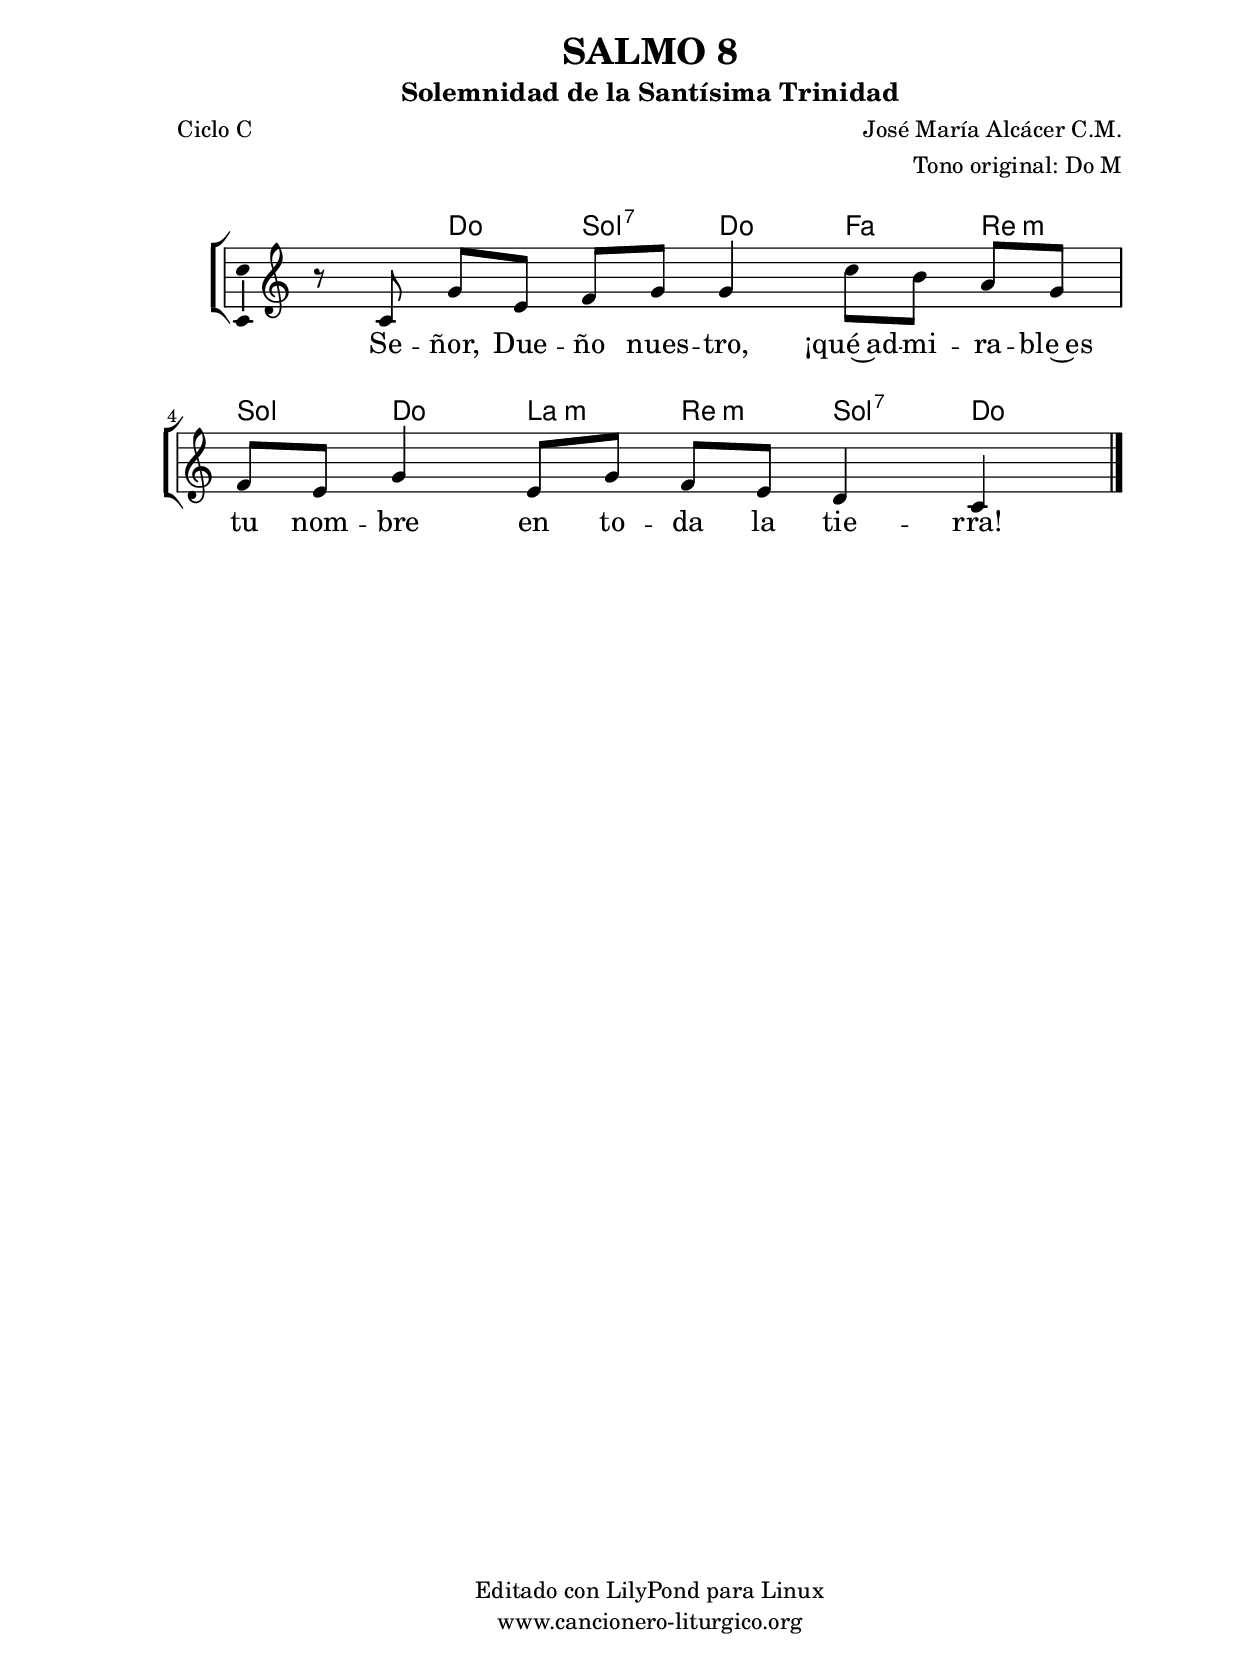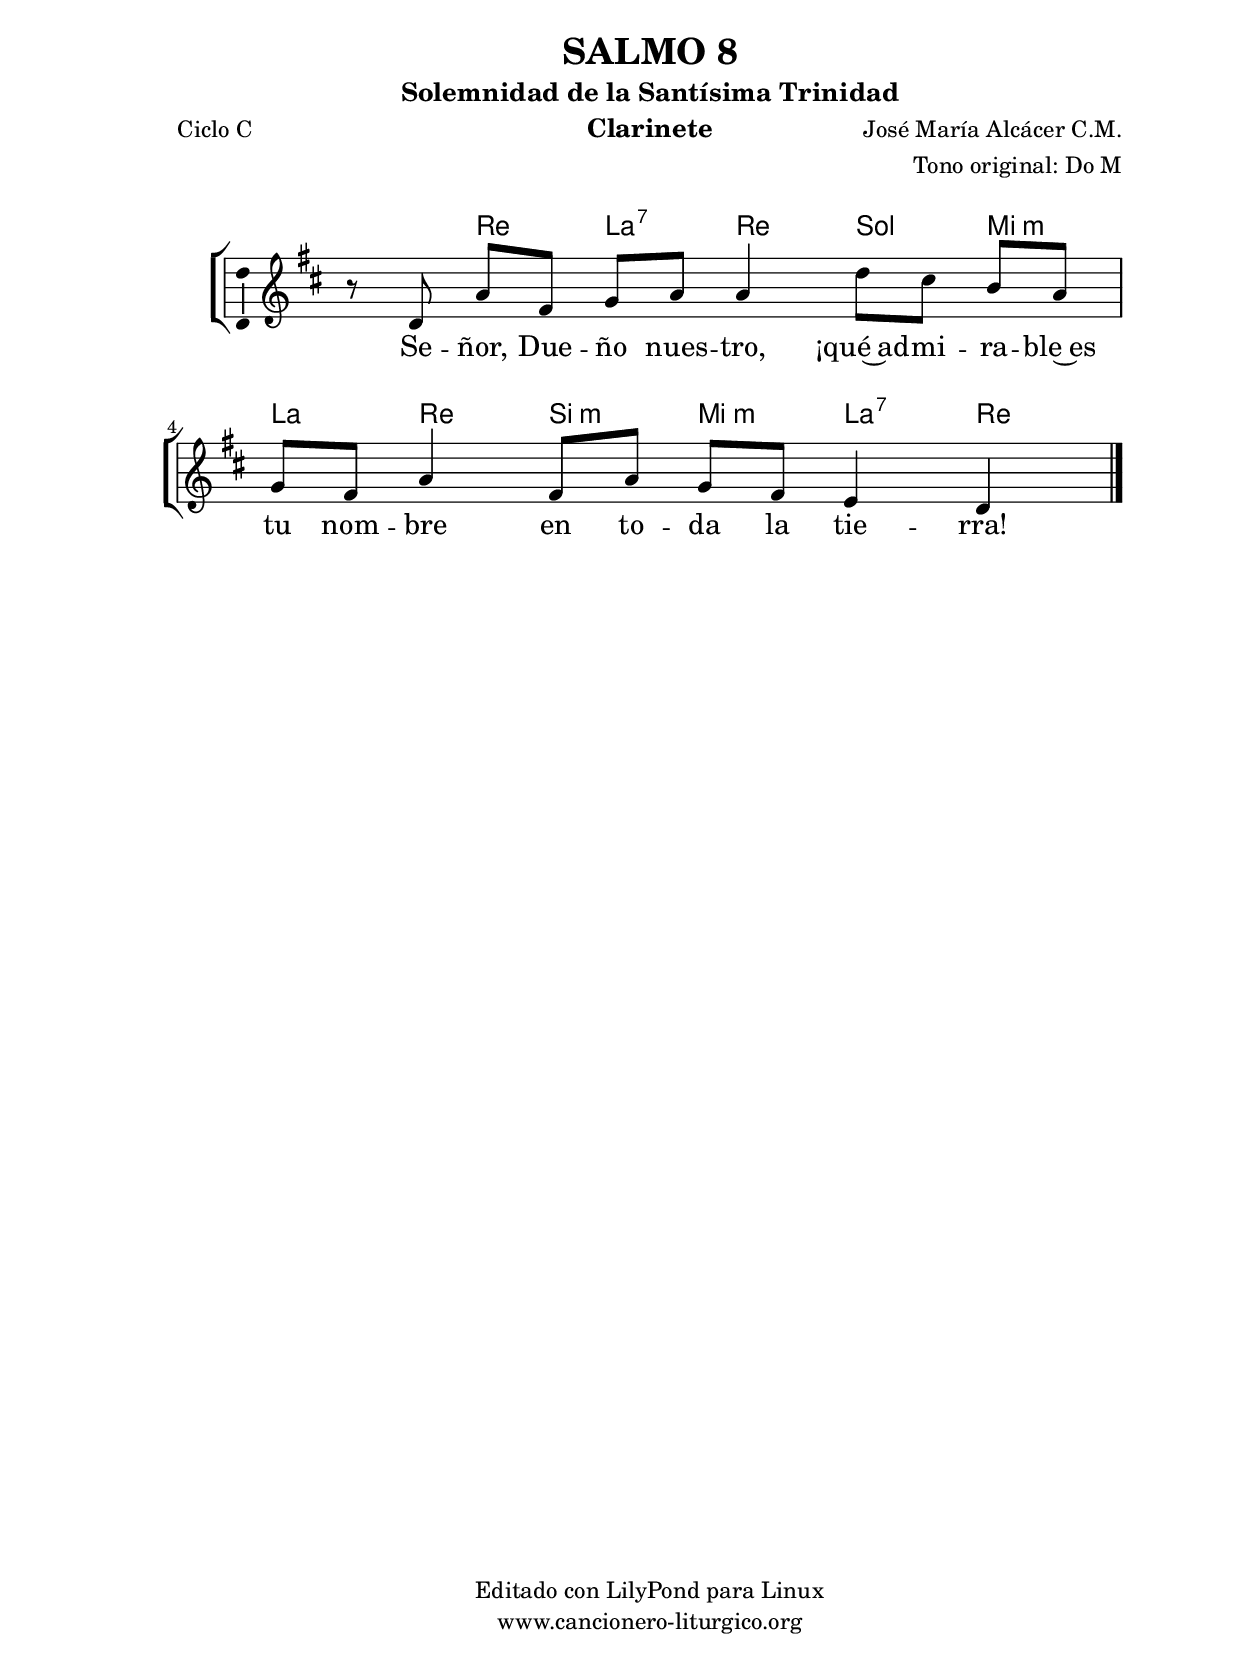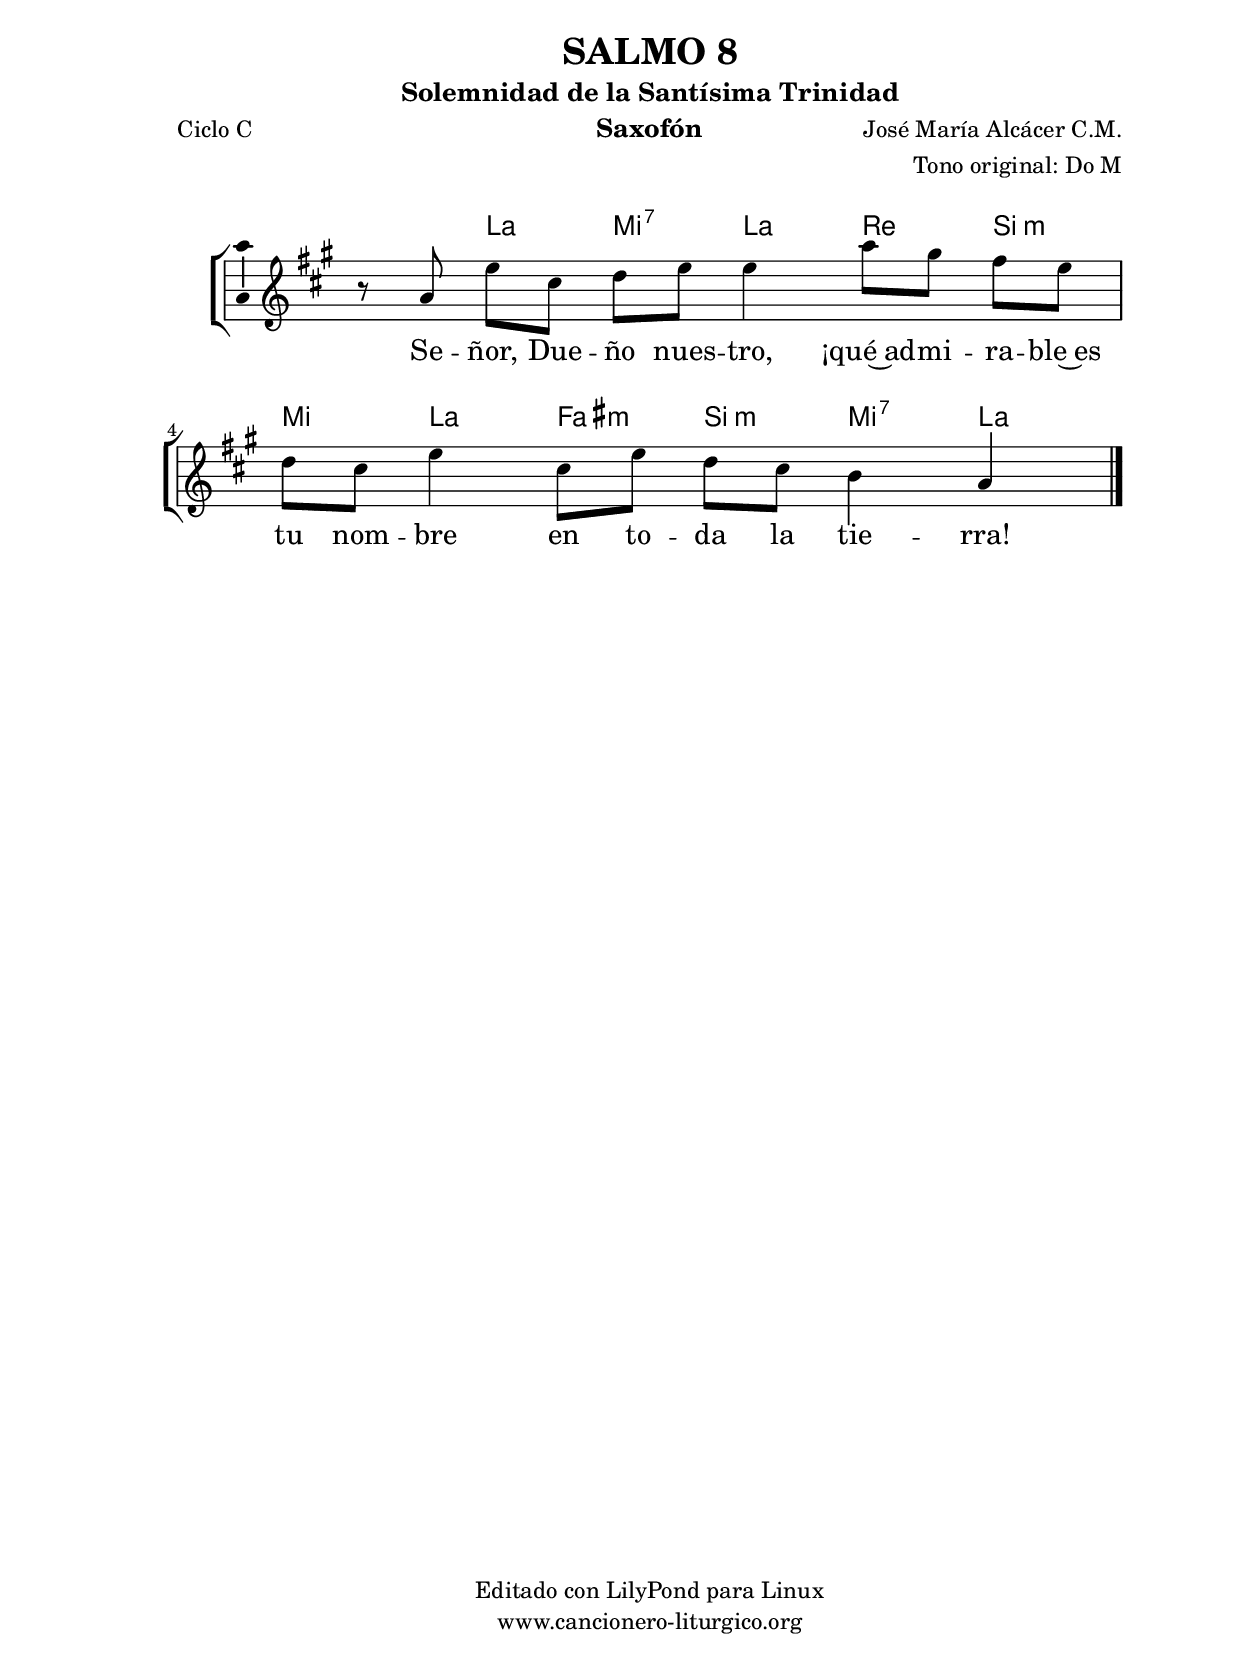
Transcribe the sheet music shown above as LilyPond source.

%
%para convertir .midi en .wav:
%timidity filename.midi -Ow -o finename.wav
%
%
%Para convertir de .wav a .mp3:
%lame -h -m j filename.wav
%
%
%para escuchar el midi:
%timidity nombrefichero.midi
%


%versión de lilypond para la que se ha escrito esta partitura:
\version "2.16.0"

	%Tamaño papel
	#(set-default-paper-size "a4")
	%Tamaño partitura
	#(set-global-staff-size 20)
	%No responde al pulsar sobre una nota
	#(ly:set-option 'point-and-click #f)

%parámetros del encabezamiento:
\header {
	title = "SALMO 8"
	subtitle = "Solemnidad de la Santísima Trinidad"
	composer = "José María Alcácer C.M."
	poet = "Ciclo C"
	meter = ""
	arranger = "Tono original: Do M"
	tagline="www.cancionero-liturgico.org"
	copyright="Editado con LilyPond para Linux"
	tiempo = "Ordinario"
	usos = "Salmo"
	letra = "Señor, Dueño nuestro, ¡qué admirable es tu nombre en toda la tierra!"
	}

%parámetros asociados al papel:
\paper  {
	oddHeaderMarkup = \markup {\fill-line { \on-the-fly #not-first-page \fromproperty #'header:title \on-the-fly #not-first-page \fromproperty #'header:composer }}
	evenHeaderMarkup = \markup {\fill-line { \fromproperty #'header:composer \fromproperty #'header:title }}
	#(set-paper-size "a4")
	print-page-number = ##f
	first-page-number = 1
	print-first-page-number = ##f
%	head-separation = 3.0 \cm
	top-margin = 2.0 \cm
	bottom-margin = 0.5\cm
%%%	bottom-margin = -1.0\cm
	left-margin = 3.0 \cm
	line-width = 16.0 \cm 
	indent = 8\mm
	interscoreline = 2.\mm
	between-system-space = 15\mm
%	para que las partituras no llenen la hoja:
	ragged-bottom = ##t
%	idem para la última hoja:
	ragged-last-bottom = ##f
%	para que las partituras llenen el ancho del papel:
	ragged-last = ##f
	after-title-space = 2.5 \cm
%page-count=1
%system-count=1

	%Flexible Vertical Spacing
%	markup-markup-spacing =
%	#'((basic-distance . 15) (minimum-distance . 15) (padding . 3))
	markup-system-spacing =
	#'((basic-distance . 15) (minimum-distance . 15) (padding . 3))
	system-system-spacing =
	#'((basic-distance . 15) (minimum-distance . 15) (padding . 3))
	score-system-spacing =
	#'((basic-distance . 15) (minimum-distance . 15) (padding . 5))
%	top-system-spacing = % header
%	#'((basic-distance . 8) (minimum-distance . 0) (padding . 3))
%	top-markup-spacing =
%	#'((basic-distance . 20) (minimum-distance . 20) (padding . 3))
	last-bottom-spacing = % footer
	#'((basic-distance . 5) (minimum-distance . 5) (padding . 3))
%	score-markup-spacing =
%	#'((basic-distance . 16) (minimum-distance . 13) (padding . 3))

	}


%parámetros que afectan a toda la partitura:
global =  {
	%clave de sol (G):
	\clef G
	%armadura:
%%%	\transpose ees c
	\key c \major
	\tempo 8=110
	\set Score.tempoHideNote = ##t
	}


acordes = {
	\italianChords
	\chordmode {
%%%	\transpose ees c
{

s4
c4 g:7 c f d:m g c a:m d:m g:7 c

	}
	}
}


melodia = 
%%%	\transpose ees c
{
	\relative c'{

\time 2/4
r8 c8 g' e
\bar""
f8 g g4
\bar""
c8 b a g

\break

f8 e g4
\bar""
e8 g f e
\bar""
d4 c

	\bar "|."
	}
	}


texto = \lyricmode {
Se -- ñor, Due -- ño nues -- tro, ¡qué~ad -- mi -- ra -- ble~es tu nom -- bre en to -- da la tie -- rra!
	}


acordesStaff = \context ChordNames = acordesStaff <<
	\set chordChanges = ##t
	\acordes
	>>


vozStaff = \context Voice = vozStaff
\with {\consists "Ambitus_engraver"}
<<
%	\set Staff.instrumentName = ""
%	\set Staff.shortInstrumentName = ""
%	\set Staff.midiInstrument = #"clarinet"
%	\set Staff.midiInstrument = #"cello"
%	\set Staff.midiInstrument = #"flute"
	\set Staff.midiInstrument = #"electric guitar (jazz)"
%	\set Staff.midiInstrument = #"english horn"
%	\set Staff.midiInstrument = #"violin"
%	\set Staff.midiInstrument = #"glockenspiel"
	\set Staff.midiMinimumVolume = #0.7
	\set Staff.midiMaximumVolume = #0.9
	\global
	\melodia
	>>


textoStaff = \context Lyrics = textoStaff <<
	\lyricsto vozStaff \texto
	>>

\book {
	\score {
		\context ChoirStaff {
			\override StaffGroup.SystemStartBracket #'collapse-height = #1
			\override Score.SystemStartBar #'collapse-height = #1
			<<
			\acordesStaff
			\vozStaff
			\textoStaff
			>>
			}
		\layout {
	    		\context {
				\Staff
%%%				\remove Bar_engraver
				\remove "Time_signature_engraver"
				}
	    		\context {
				\Lyrics
				\override LyricText #'font-size = #2
				}
	   		 \context {
				\Score
				%fontSize = #3
				\override StaffSymbol #'staff-space = #(magstep +3)
				%\override Beam #'thickness = #0.55
				%\override SpacingSpanner #'spacing-increment = #1.0
				%\override Slur #'height-limit = #1.5
				}
			}
		}
	\score {
		\unfoldRepeats
		\context ChoirStaff {
			<<
			\acordesStaff
			\vozStaff
			>>
			}
		\midi {
	  		\context {
	  			\Score
				tempoWholesPerMinute = #(ly:make-moment 70 4)
				}
			}
		}
	}

%Partitura para clarinete
#(define output-suffix "C")
\book {
	\header{
		instrument = "Clarinete"
		}
	\score {
		\context ChoirStaff {
			\override StaffGroup.SystemStartBracket #'collapse-height = #1
			\override Score.SystemStartBar #'collapse-height = #1
\transpose c d
			<<
			\acordesStaff
			\vozStaff
			\textoStaff
			>>
			}
		\layout {
	    		\context {
				\Staff
%%%				\remove Bar_engraver
				\remove "Time_signature_engraver"
				}
	    		\context {
				\Lyrics
				\override LyricText #'font-size = #2
				}
	   		 \context {
				\Score
				%fontSize = #3
				\override StaffSymbol #'staff-space = #(magstep +3)
				%\override Beam #'thickness = #0.55
				%\override SpacingSpanner #'spacing-increment = #1.0
				%\override Slur #'height-limit = #1.5
				}
			}
		}
	}

%Partitura para saxofón
#(define output-suffix "S")
\book {
	\header{
		instrument = "Saxofón"
		}
	\score {
		\context ChoirStaff {
			\override StaffGroup.SystemStartBracket #'collapse-height = #1
			\override Score.SystemStartBar #'collapse-height = #1
\transpose c a
			<<
			\acordesStaff
			\vozStaff
			\textoStaff
			>>
			}
		\layout {
	    		\context {
				\Staff
%%%				\remove Bar_engraver
				\remove "Time_signature_engraver"
				}
	    		\context {
				\Lyrics
				\override LyricText #'font-size = #2
				}
	   		 \context {
				\Score
				%fontSize = #3
				\override StaffSymbol #'staff-space = #(magstep +3)
				%\override Beam #'thickness = #0.55
				%\override SpacingSpanner #'spacing-increment = #1.0
				%\override Slur #'height-limit = #1.5
				}
			}
		}
	}

